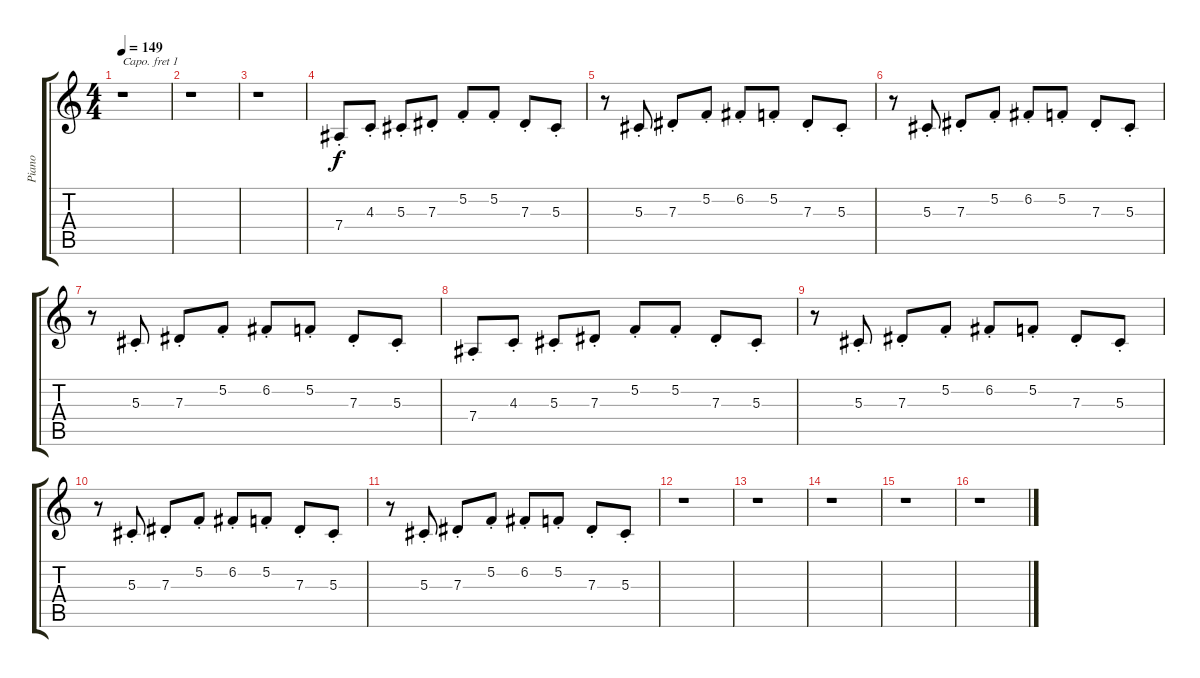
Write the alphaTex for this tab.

\track ("Piano" "Piano") {instrument acousticgrandpiano}
\staff {score tabs}
\capo 1
\tuning (E4 B3 G3 D3 A2 E2) {hide}
\ts (4 4)
\tempo 149
\clef g2
\ks c
r.1{dy f} |
r.1 |
r.1 |
7.4{st}.8 4.3{st}.8 5.3{st}.8 7.3{st}.8 5.2{st}.8 5.2{st}.8 7.3{st}.8 5.3{st}.8 |
r.8 5.3{st}.8 7.3{st}.8 5.2{st}.8 6.2{st}.8 5.2{st}.8 7.3{st}.8 5.3{st}.8 |
r.8 5.3{st}.8 7.3{st}.8 5.2{st}.8 6.2{st}.8 5.2{st}.8 7.3{st}.8 5.3{st}.8 |
r.8 5.3{st}.8 7.3{st}.8 5.2{st}.8 6.2{st}.8 5.2{st}.8 7.3{st}.8 5.3{st}.8 |
7.4{st}.8 4.3{st}.8 5.3{st}.8 7.3{st}.8 5.2{st}.8 5.2{st}.8 7.3{st}.8 5.3{st}.8 |
r.8 5.3{st}.8 7.3{st}.8 5.2{st}.8 6.2{st}.8 5.2{st}.8 7.3{st}.8 5.3{st}.8 |
r.8 5.3{st}.8 7.3{st}.8 5.2{st}.8 6.2{st}.8 5.2{st}.8 7.3{st}.8 5.3{st}.8 |
r.8 5.3{st}.8 7.3{st}.8 5.2{st}.8 6.2{st}.8 5.2{st}.8 7.3{st}.8 5.3{st}.8 |
r.1 |
r.1 |
r.1 |
r.1 |
r.1
